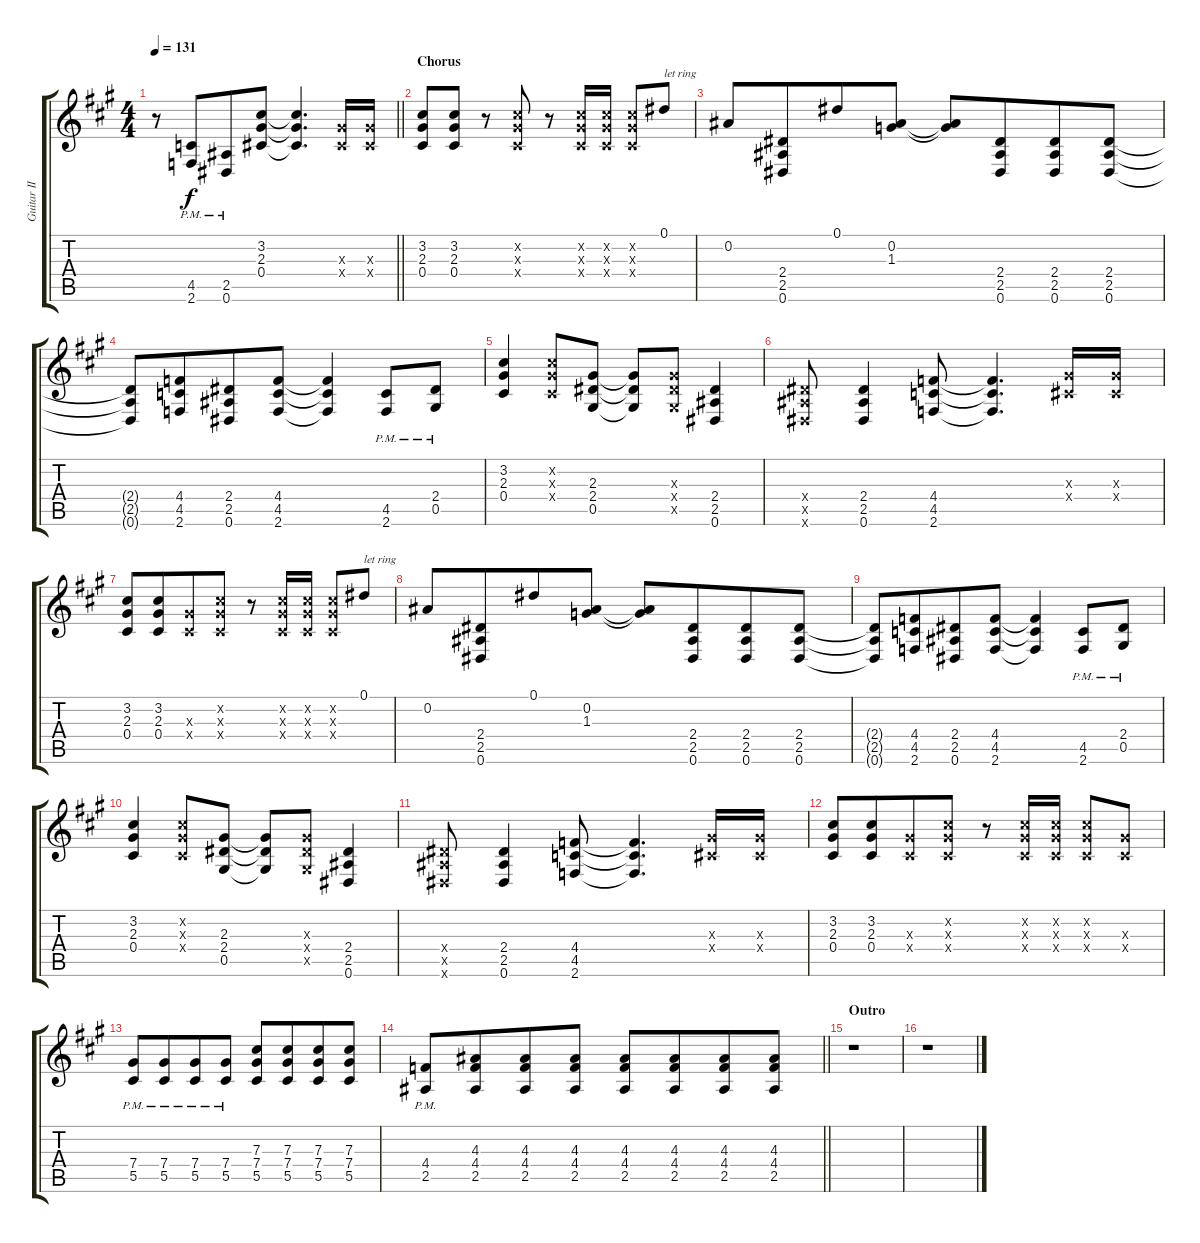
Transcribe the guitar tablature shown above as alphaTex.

\track ("Guitar II (rhythm)" "Guitar II ") {instrument distortionguitar}
\staff {score tabs}
\tuning (Eb4 Bb3 Gb3 Db3 Ab2 Eb2) {hide}
\ts (4 4)
\tempo 131
\clef g2
\barLineRight lightlight
\ks f#minor
r.8{dy f} (4.5{pm} 2.6{pm}).8{beam merge} (2.5{pm} 0.6{pm}).8 (3.2 2.3 0.4).8 (3.2{t} 2.3{t} 0.4{t}).4{d} (2.3{x} 0.4{x}).16 (2.3{x} 0.4{x}).16 |
\section ("" "Chorus")
(3.2 2.3 0.4).8 (3.2 2.3 0.4).8 r.8 (3.2{x} 2.3{x} 0.4{x}).8 r.8 (3.2{x} 2.3{x} 0.4{x}).16 (3.2{x} 2.3{x} 0.4{x}).16 (3.2{x} 2.3{x} 0.4{x}).8 0.1.8{txt "let ring"} |
0.2.8 (2.4 2.5 0.6).8{beam merge} 0.1.8 (0.2 1.3).8 (0.2{t} 1.3{t}).8 (2.4 2.5 0.6).8{beam merge} (2.4 2.5 0.6).8 (2.4 2.5 0.6).8 |
(2.4{t} 2.5{t} 0.6{t}).8 (4.4 4.5 2.6).8{beam merge} (2.4 2.5 0.6).8 (4.4 4.5 2.6).8 (4.4{t} 4.5{t} 2.6{t}).4 (4.5{pm} 2.6{pm}).8 (2.4{pm} 0.5{pm}).8 |
(3.2 2.3 0.4).4 (3.2{x} 2.3{x} 0.4{x}).8 (2.3 2.4 0.5).8 (2.3{t} 2.4{t} 0.5{t}).8 (2.3{x} 2.4{x} 0.5{x}).8 (2.4 2.5 0.6).4 |
(2.4{x} 2.5{x} 0.6{x}).8 (2.4 2.5 0.6).4 (4.4 4.5 2.6).8 (4.4{t} 4.5{t} 2.6{t}).4{d} (2.3{x} 0.4{x}).16 (2.3{x} 0.4{x}).16 |
(3.2 2.3 0.4).8 (3.2 2.3 0.4).8{beam merge} (2.3{x} 0.4{x}).8 (3.2{x} 2.3{x} 0.4{x}).8 r.8 (3.2{x} 2.3{x} 0.4{x}).16 (3.2{x} 2.3{x} 0.4{x}).16 (3.2{x} 2.3{x} 0.4{x}).8 0.1.8{txt "let ring"} |
0.2.8 (2.4 2.5 0.6).8{beam merge} 0.1.8 (0.2 1.3).8 (0.2{t} 1.3{t}).8 (2.4 2.5 0.6).8{beam merge} (2.4 2.5 0.6).8 (2.4 2.5 0.6).8 |
(2.4{t} 2.5{t} 0.6{t}).8 (4.4 4.5 2.6).8{beam merge} (2.4 2.5 0.6).8 (4.4 4.5 2.6).8 (4.4{t} 4.5{t} 2.6{t}).4 (4.5{pm} 2.6{pm}).8 (2.4{pm} 0.5{pm}).8 |
(3.2 2.3 0.4).4 (3.2{x} 2.3{x} 0.4{x}).8 (2.3 2.4 0.5).8 (2.3{t} 2.4{t} 0.5{t}).8 (2.3{x} 2.4{x} 0.5{x}).8 (2.4 2.5 0.6).4 |
(2.4{x} 2.5{x} 0.6{x}).8 (2.4 2.5 0.6).4 (4.4 4.5 2.6).8 (4.4{t} 4.5{t} 2.6{t}).4{d} (2.3{x} 0.4{x}).16 (2.3{x} 0.4{x}).16 |
(3.2 2.3 0.4).8 (3.2 2.3 0.4).8{beam merge} (2.3{x} 0.4{x}).8 (3.2{x} 2.3{x} 0.4{x}).8 r.8 (3.2{x} 2.3{x} 0.4{x}).16 (3.2{x} 2.3{x} 0.4{x}).16 (3.2{x} 2.3{x} 0.4{x}).8 (2.3{x} 0.4{x}).8 |
(7.4{pm} 5.5{pm}).8{balance 1} (7.4{pm} 5.5{pm}).8{beam merge} (7.4{pm} 5.5{pm}).8 (7.4{pm} 5.5{pm}).8 (7.3 7.4 5.5).8 (7.3 7.4 5.5).8{beam merge} (7.3 7.4 5.5).8 (7.3 7.4 5.5).8 |
\barLineRight lightlight
(4.4{pm} 2.5{pm}).8{balance 15} (4.3 4.4 2.5).8{beam merge} (4.3 4.4 2.5).8 (4.3 4.4 2.5).8 (4.3 4.4 2.5).8 (4.3 4.4 2.5).8{beam merge} (4.3 4.4 2.5).8 (4.3 4.4 2.5).8 |
\section ("" "Outro")
r.1 |
r.1
